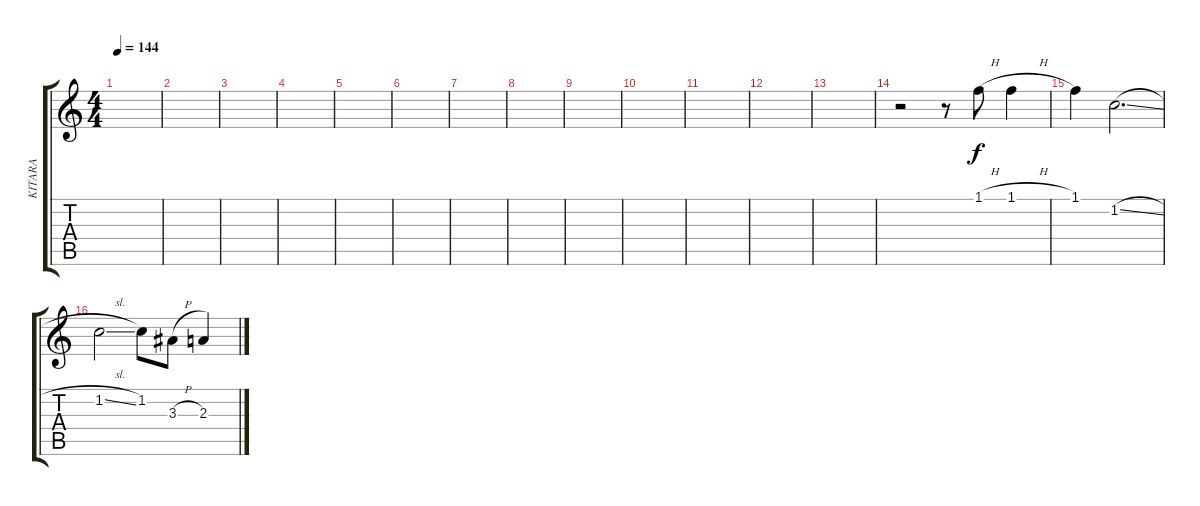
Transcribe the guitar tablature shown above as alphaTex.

\track ("KITARA" "KITARA") {instrument overdrivenguitar}
\staff {score tabs}
\tuning (E4 B3 G3 D3 A2 E2) {hide}
\ts (4 4)
\tempo 144
\clef g2
\ks c
|
|
|
|
|
|
|
|
|
|
|
|
|
r.2 r.8 1.1{h}.8 1.1{h}.4 |
1.1.4 1.2{sl}.2{d} |
1.2{sl}.2 1.2.8 3.3{h}.8 2.3{h}.4
